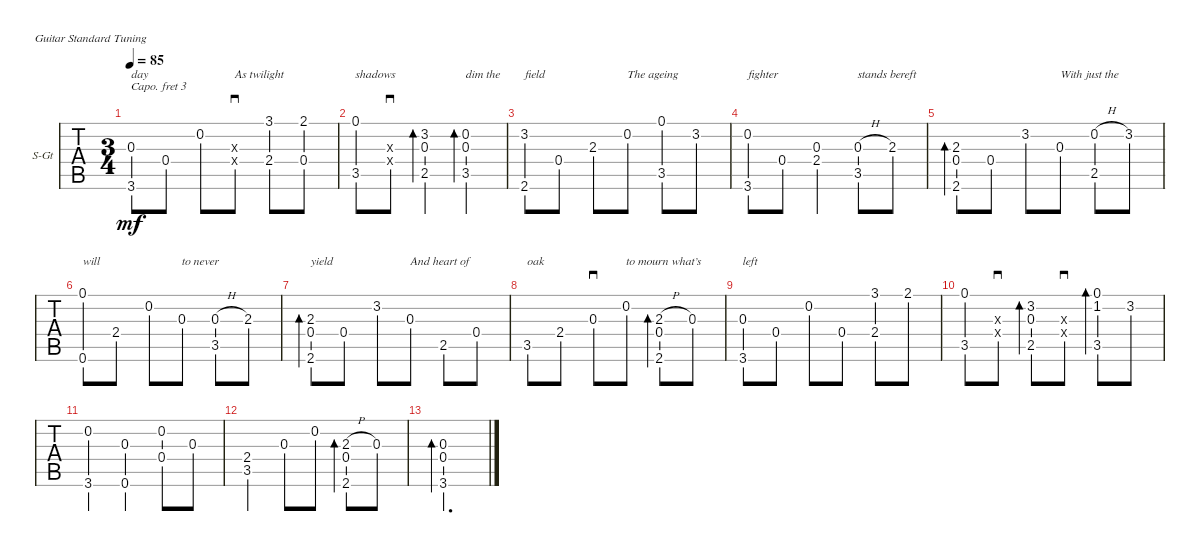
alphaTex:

\defaultSystemsLayout 4
\bracketExtendMode groupsimilarinstruments
\firstSystemTrackNameOrientation horizontal
\otherSystemsTrackNameOrientation horizontal
\track ("Steel Guitar" "S-Gt") {instrument acousticguitarsteel}
\staff {tabs}
\capo 3
\tuning (E4 B3 G3 D3 A2 E2)
\ts (3 4)
\tempo 85
\clef g2
\ks c
(0.3 3.6).8{txt "day" dy mf} 0.4.8 0.2.8 (0.3{x} 0.4{x}).8{sd txt "As twilight"} (2.4 3.1).8 (0.4 2.1).8 |
(3.5 0.1).8{txt "shadows"} (0.4{x} 0.3{x}).8{sd} (2.5 0.3 3.2).4{bd 114} (3.5 0.3 0.2).4{bd 114 txt "dim the"} |
(2.6 3.2).8{txt "field"} 0.4.8 2.3.8 0.2.8{txt "The ageing"} (3.5 0.1).8 3.2.8 |
(3.6 0.2).8{txt "fighter"} 0.4.8 (2.4 0.3).4 (3.5 0.3{h}).8{txt "stands bereft"} 2.3.8 |
(2.6 0.4 2.3).8{bd 114} 0.4.8 3.2.8 0.3.8{txt "With just the"} (0.2{h} 2.5).8 3.2.8 |
(0.1 0.6).8{txt "will"} 2.4.8 0.2.8 0.3.8{txt "to never"} (3.5 0.3{h}).8 2.3.8 |
(2.6 0.4 2.3).8{bd 114 txt "yield"} 0.4.8 3.2.8 0.3.8{txt "And heart of"} 2.5.8 0.4.8 |
3.5.8{txt "oak"} 2.4.8 0.3.8{sd} 0.2.8{txt "to mourn what’s"} (2.6 2.3{h} 0.4).8{bd 114} 0.3.8 |
\scale
0.225324 (3.6 0.3).8{txt "left"} 0.4.8 0.2.8 0.4.8 (2.4 3.1).8 2.1.8 |
\scale
0.184085 (3.5 0.1).8 (0.4{x} 0.3{x}).8{sd} (2.5 0.3 3.2).8{bd 114} (0.3{x} 0.4{x}).8{sd} (3.5 1.2 0.1).8{bd 114} 3.2.8 |
\scale
0.159938 (3.6 0.2).4 (0.6 0.3).4 (0.4 0.2).8 0.3.8 |
\scale
0.186092 (3.5 2.4).4 0.3.8 0.2.8 (2.6 0.4 2.3{h}).8{bd 114} 0.3.8 |
\scale
0.245086 (3.6 0.4 0.3).2{d bd 234}
